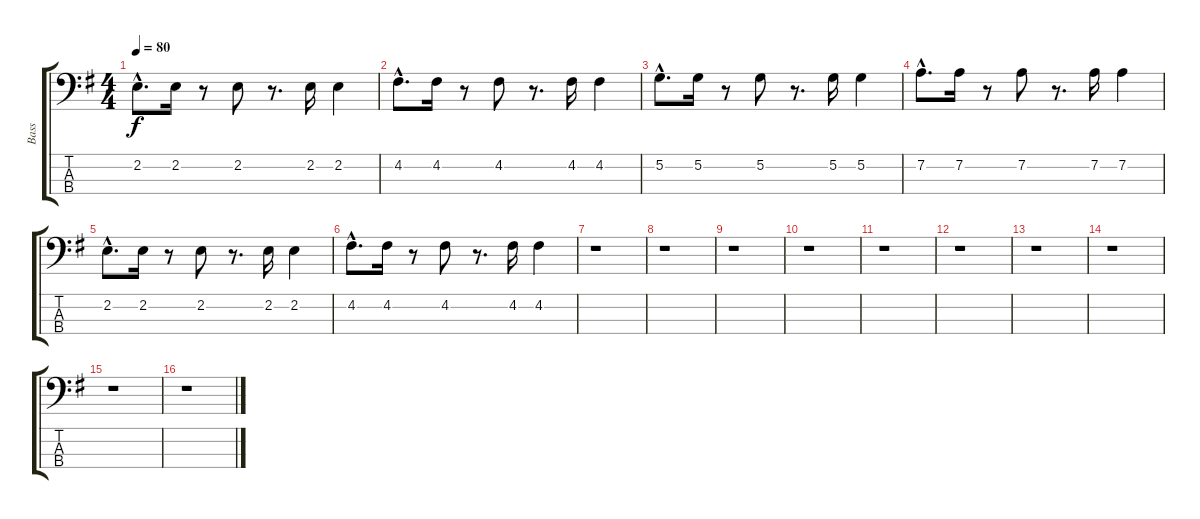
\track ("Bass" "Bass") {instrument fretlessbass}
\staff {score tabs}
\tuning (G2 D2 A1 E1) {hide}
\ts (4 4)
\tempo 80
\clef f4
\ks g
2.2{hac}.8{d dy f} 2.2.16 r.8 2.2.8 r.8{d} 2.2.16 2.2.4 |
4.2{hac}.8{d} 4.2.16 r.8 4.2.8 r.8{d} 4.2.16 4.2.4 |
5.2{hac}.8{d} 5.2.16 r.8 5.2.8 r.8{d} 5.2.16 5.2.4 |
7.2{hac}.8{d} 7.2.16 r.8 7.2.8 r.8{d} 7.2.16 7.2.4 |
2.2{hac}.8{d} 2.2.16 r.8 2.2.8 r.8{d} 2.2.16 2.2.4 |
4.2{hac}.8{d} 4.2.16 r.8 4.2.8 r.8{d} 4.2.16 4.2.4 |
r.1 |
r.1 |
r.1 |
r.1 |
r.1 |
r.1 |
r.1 |
r.1 |
r.1 |
r.1
